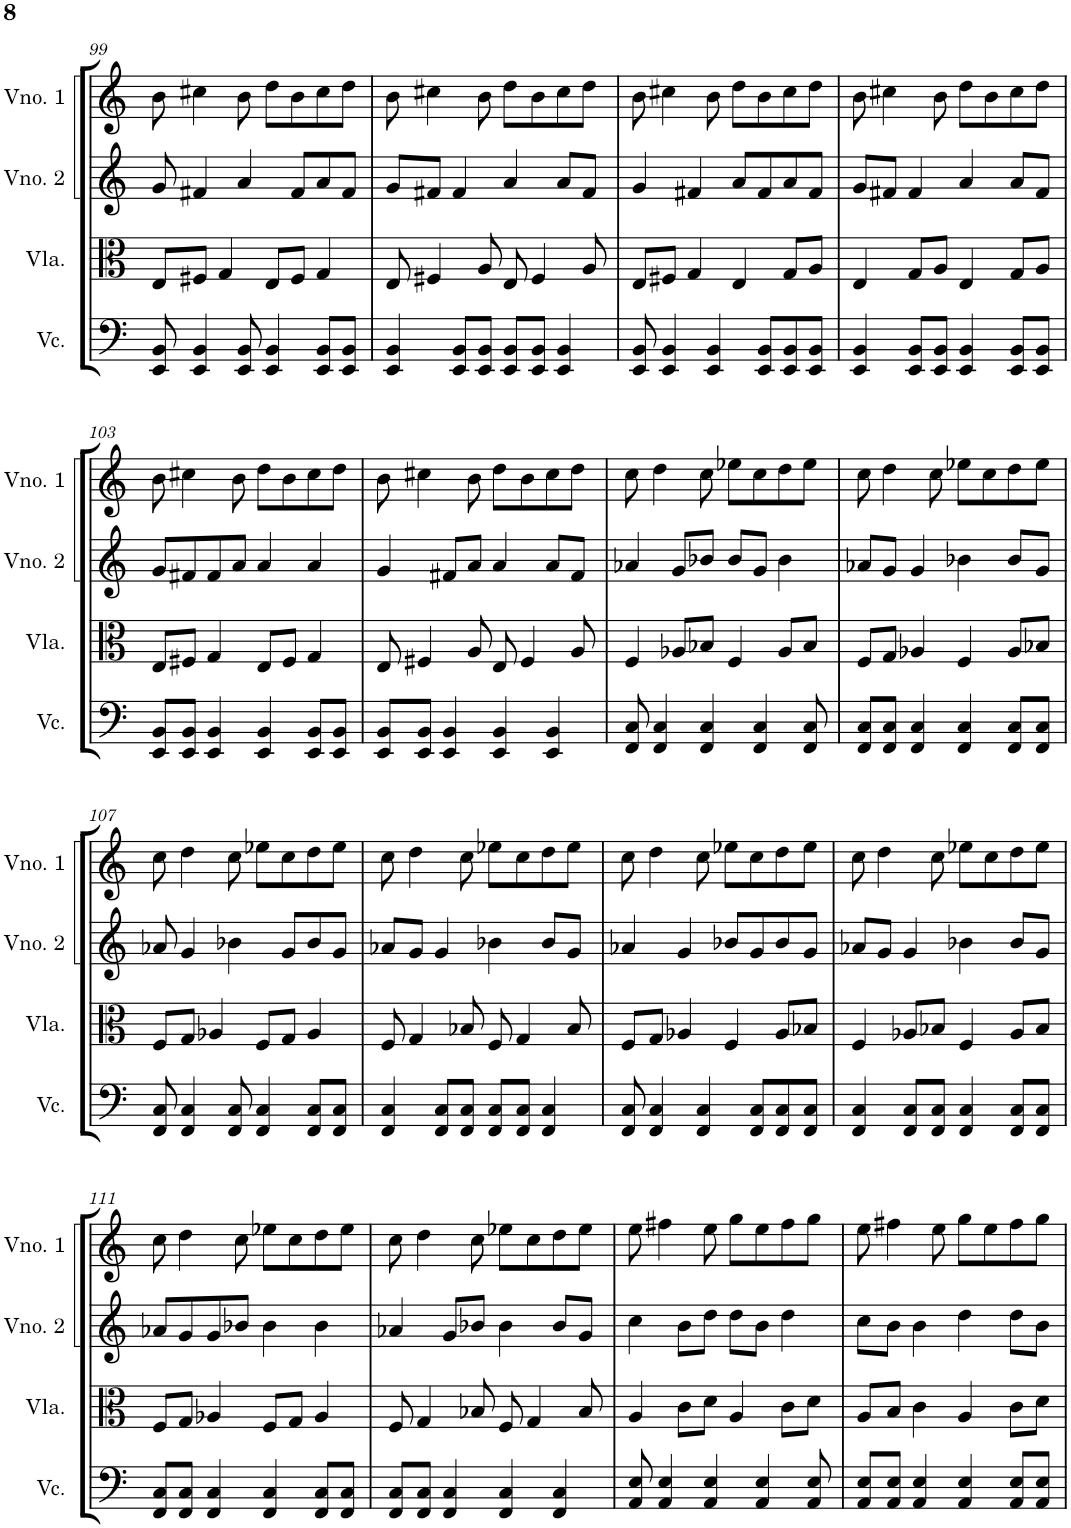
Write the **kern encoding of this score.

**kern	**kern	**kern	**kern
*part4	*part3	*part2	*part1
*staff4	*staff3	*staff2	*staff1
*I"Violoncelo	*I"Viola	*I"Violino 2	*I"Violino 1
*I'Vc.	*I'Vla.	*I'Vno. 2	*I'Vno. 1
!!LO:PB:g=z
*clefF4	*clefC3	*clefG2	*clefG2
*k[]	*k[]	*k[]	*k[]
*M4/4	*M4/4	*M4/4	*M4/4
=99	=99	=99	=99
8EE/ 8BB/	8E/L	8g/	8b\
4EE/ 4BB/	8F#X/J	4f#X/	4cc#X\
.	4G/	.	.
8EE/ 8BB/	.	4a/	8b\
4EE/ 4BB/	8E/L	.	8dd\L
.	8F#/J	8f#/L	8b\
8EE/ 8BB/L	4G/	8a/	8cc#\
8EE/ 8BB/J	.	8f#/J	8dd\J
=100	=100	=100	=100
4EE/ 4BB/	8E/	8g/L	8b\
.	4F#X/	8f#X/J	4cc#X\
8EE/ 8BB/L	.	4f#/	.
8EE/ 8BB/J	8A/	.	8b\
8EE/ 8BB/L	8E/	4a/	8dd\L
8EE/ 8BB/J	4F#/	.	8b\
4EE/ 4BB/	.	8a/L	8cc#\
.	8A/	8f#/J	8dd\J
=101	=101	=101	=101
8EE/ 8BB/	8E/L	4g/	8b\
4EE/ 4BB/	8F#X/J	.	4cc#X\
.	4G/	4f#X/	.
4EE/ 4BB/	.	.	8b\
.	4E/	8a/L	8dd\L
8EE/ 8BB/L	.	8f#/	8b\
8EE/ 8BB/	8G/L	8a/	8cc#\
8EE/ 8BB/J	8A/J	8f#/J	8dd\J
=102	=102	=102	=102
4EE/ 4BB/	4E/	8g/L	8b\
.	.	8f#X/J	4cc#X\
8EE/ 8BB/L	8G/L	4f#/	.
8EE/ 8BB/J	8A/J	.	8b\
4EE/ 4BB/	4E/	4a/	8dd\L
.	.	.	8b\
8EE/ 8BB/L	8G/L	8a/L	8cc#\
8EE/ 8BB/J	8A/J	8f#/J	8dd\J
!!LO:LB:g=z
=103	=103	=103	=103
8EE/ 8BB/L	8E/L	8g/L	8b\
8EE/ 8BB/J	8F#X/J	8f#X/	4cc#X\
4EE/ 4BB/	4G/	8f#/	.
.	.	8a/J	8b\
4EE/ 4BB/	8E/L	4a/	8dd\L
.	8F#/J	.	8b\
8EE/ 8BB/L	4G/	4a/	8cc#\
8EE/ 8BB/J	.	.	8dd\J
=104	=104	=104	=104
8EE/ 8BB/L	8E/	4g/	8b\
8EE/ 8BB/J	4F#X/	.	4cc#X\
4EE/ 4BB/	.	8f#X/L	.
.	8A/	8a/J	8b\
4EE/ 4BB/	8E/	4a/	8dd\L
.	4F#/	.	8b\
4EE/ 4BB/	.	8a/L	8cc#\
.	8A/	8f#/J	8dd\J
=105	=105	=105	=105
8FF/ 8C/	4F/	4a-X/	8cc\
4FF/ 4C/	.	.	4dd\
.	8A-X/L	8g/L	.
4FF/ 4C/	8B-X/J	8b-X/J	8cc\
.	4F/	8b-/L	8ee-X\L
4FF/ 4C/	.	8g/J	8cc\
.	8A-/L	4b-\	8dd\
8FF/ 8C/	8B-/J	.	8ee-\J
=106	=106	=106	=106
8FF/ 8C/L	8F/L	8a-X/L	8cc\
8FF/ 8C/J	8G/J	8g/J	4dd\
4FF/ 4C/	4A-X/	4g/	.
.	.	.	8cc\
4FF/ 4C/	4F/	4b-X\	8ee-X\L
.	.	.	8cc\
8FF/ 8C/L	8A-/L	8b-/L	8dd\
8FF/ 8C/J	8B-X/J	8g/J	8ee-\J
!!LO:LB:g=z
=107	=107	=107	=107
8FF/ 8C/	8F/L	8a-X/	8cc\
4FF/ 4C/	8G/J	4g/	4dd\
.	4A-X/	.	.
8FF/ 8C/	.	4b-X\	8cc\
4FF/ 4C/	8F/L	.	8ee-X\L
.	8G/J	8g/L	8cc\
8FF/ 8C/L	4A-/	8b-/	8dd\
8FF/ 8C/J	.	8g/J	8ee-\J
=108	=108	=108	=108
4FF/ 4C/	8F/	8a-X/L	8cc\
.	4G/	8g/J	4dd\
8FF/ 8C/L	.	4g/	.
8FF/ 8C/J	8B-X/	.	8cc\
8FF/ 8C/L	8F/	4b-X\	8ee-X\L
8FF/ 8C/J	4G/	.	8cc\
4FF/ 4C/	.	8b-/L	8dd\
.	8B-/	8g/J	8ee-\J
=109	=109	=109	=109
8FF/ 8C/	8F/L	4a-X/	8cc\
4FF/ 4C/	8G/J	.	4dd\
.	4A-X/	4g/	.
4FF/ 4C/	.	.	8cc\
.	4F/	8b-X/L	8ee-X\L
8FF/ 8C/L	.	8g/	8cc\
8FF/ 8C/	8A-/L	8b-/	8dd\
8FF/ 8C/J	8B-X/J	8g/J	8ee-\J
=110	=110	=110	=110
4FF/ 4C/	4F/	8a-X/L	8cc\
.	.	8g/J	4dd\
8FF/ 8C/L	8A-X/L	4g/	.
8FF/ 8C/J	8B-X/J	.	8cc\
4FF/ 4C/	4F/	4b-X\	8ee-X\L
.	.	.	8cc\
8FF/ 8C/L	8A-/L	8b-/L	8dd\
8FF/ 8C/J	8B-/J	8g/J	8ee-\J
!!LO:LB:g=z
=111	=111	=111	=111
8FF/ 8C/L	8F/L	8a-X/L	8cc\
8FF/ 8C/J	8G/J	8g/	4dd\
4FF/ 4C/	4A-X/	8g/	.
.	.	8b-X/J	8cc\
4FF/ 4C/	8F/L	4b-\	8ee-X\L
.	8G/J	.	8cc\
8FF/ 8C/L	4A-/	4b-\	8dd\
8FF/ 8C/J	.	.	8ee-\J
=112	=112	=112	=112
8FF/ 8C/L	8F/	4a-X/	8cc\
8FF/ 8C/J	4G/	.	4dd\
4FF/ 4C/	.	8g/L	.
.	8B-X/	8b-X/J	8cc\
4FF/ 4C/	8F/	4b-\	8ee-X\L
.	4G/	.	8cc\
4FF/ 4C/	.	8b-/L	8dd\
.	8B-/	8g/J	8ee-\J
=113	=113	=113	=113
8AA/ 8E/	4A/	4cc\	8ee\
4AA/ 4E/	.	.	4ff#X\
.	8c\L	8b\L	.
4AA/ 4E/	8d\J	8dd\J	8ee\
.	4A/	8dd\L	8gg\L
4AA/ 4E/	.	8b\J	8ee\
.	8c\L	4dd\	8ff#\
8AA/ 8E/	8d\J	.	8gg\J
=114	=114	=114	=114
8AA/ 8E/L	8A/L	8cc\L	8ee\
8AA/ 8E/J	8B/J	8b\J	4ff#X\
4AA/ 4E/	4c\	4b\	.
.	.	.	8ee\
4AA/ 4E/	4A/	4dd\	8gg\L
.	.	.	8ee\
8AA/ 8E/L	8c\L	8dd\L	8ff#\
8AA/ 8E/J	8d\J	8b\J	8gg\J
=	=	=	=
*-	*-	*-	*-
